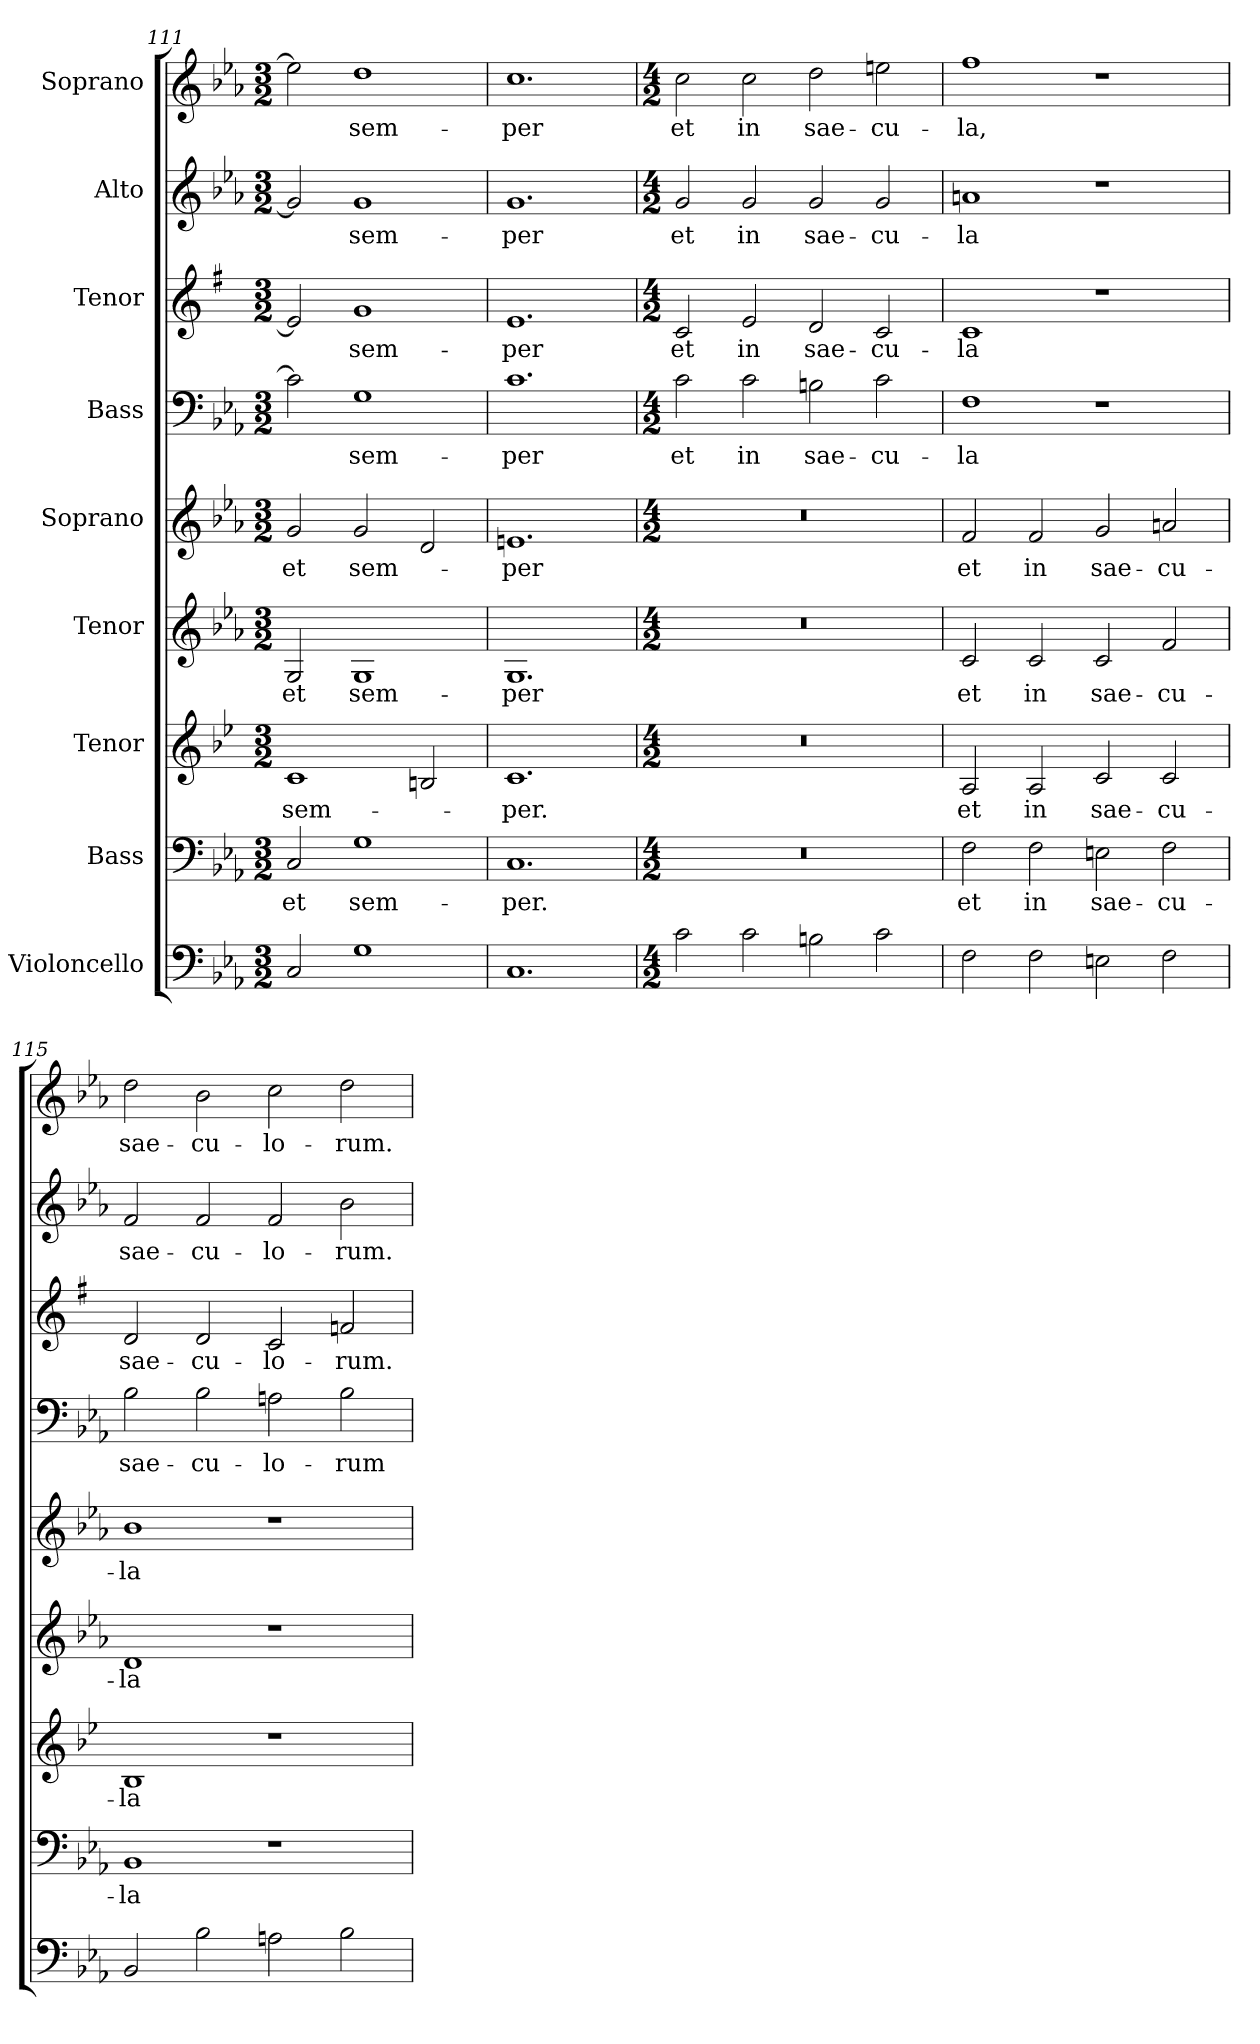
**kern	**kern	**text	**kern	**text	**kern	**text	**kern	**text	**kern	**text	**kern	**text	**kern	**text	**kern	**text
*part9	*part8	*part8	*part7	*part7	*part6	*part6	*part5	*part5	*part4	*part4	*part3	*part3	*part2	*part2	*part1	*part1
*staff9	*staff8	*staff8	*staff7	*staff7	*staff6	*staff6	*staff5	*staff5	*staff4	*staff4	*staff3	*staff3	*staff2	*staff2	*staff1	*staff1
*I"Violoncello	*I"Bass	*	*I"Tenor	*	*I"Tenor	*	*I"Soprano	*	*I"Bass	*	*I"Tenor	*	*I"Alto	*	*I"Soprano	*
*clefF4	*clefF4	*	*clefG2	*	*clefG2	*	*clefG2	*	*clefF4	*	*clefG2	*	*clefG2	*	*clefG2	*
*k[b-e-a-]	*k[b-e-a-]	*	*k[b-e-]	*	*k[b-e-a-]	*	*k[b-e-a-]	*	*k[b-e-a-]	*	*k[f#]	*	*k[b-e-a-]	*	*k[b-e-a-]	*
*M3/2	*M3/2	*	*M3/2	*	*M3/2	*	*M3/2	*	*M3/2	*	*M3/2	*	*M3/2	*	*M3/2	*
=111	=111	=111	=111	=111	=111	=111	=111	=111	=111	=111	=111	=111	=111	=111	=111	=111
2C/	2C/	et	1c	sem-	2G/	et	2g/	et	2c\]	.	2e-/]	.	2g/]	.	2ee-\]	.
1G	1G	sem-	.	.	1G	sem-	2g/	sem-	1G	-sem-	1g	-sem-	1g	sem-	1dd	sem-
.	.	.	2Bn/	.	.	.	2d/	.	.	.	.	.	.	.	.	.
=112	=112	=112	=112	=112	=112	=112	=112	=112	=112	=112	=112	=112	=112	=112	=112	=112
1.C	1.C	-per.	1.c	-per.	1.G	-per	1.en	per	1.c	-per	1.e	-per	1.g	-per	1.cc	-per
!!LO:PB:g=z
=113	=113	=113	=113	=113	=113	=113	=113	=113	=113	=113	=113	=113	=113	=113	=113	=113
*M4/2	*M4/2	*	*M4/2	*	*M4/2	*	*M4/2	*	*M4/2	*	*M4/2	*	*M4/2	*	*M4/2	*
2c\	0r	.	0r	.	0r	.	0r	.	2c\	et	2c/	et	2g/	et	2cc\	et
2c\	.	.	.	.	.	.	.	.	2c\	in	2e/	in	2g/	in	2cc\	in
2Bn\	.	.	.	.	.	.	.	.	2Bn\	sae-	2d/	sae-	2g/	sae-	2dd\	sae-
2c\	.	.	.	.	.	.	.	.	2c\	-cu-	2c/	-cu-	2g/	-cu-	2een\	-cu-
=114	=114	=114	=114	=114	=114	=114	=114	=114	=114	=114	=114	=114	=114	=114	=114	=114
2F\	2F\	et	2A/	et	2c/	et	2f/	et	1F	-la	1c	-la	1an	-la	1ff	-la,
2F\	2F\	in	2A/	in	2c/	in	2f/	in	.	.	.	.	.	.	.	.
2En\	2En\	sae-	2c/	sae-	2c/	sae-	2g/	sae-	1r	.	1r	.	1r	.	1r	.
2F\	2F\	-cu-	2c/	-cu-	2f/	-cu-	2an/	-cu-	.	.	.	.	.	.	.	.
=115	=115	=115	=115	=115	=115	=115	=115	=115	=115	=115	=115	=115	=115	=115	=115	=115
2BB-/	1BB-	-la	1B-	-la	1d	-la	1b-	-la	2B-\	sae-	2d/	sae-	2f/	sae-	2dd\	sae-
2B-\	.	.	.	.	.	.	.	.	2B-\	-cu-	2d/	-cu-	2f/	-cu-	2b-\	-cu-
2An\	1r	.	1r	.	1r	.	1r	.	2An\	-lo-	2c/	-lo-	2f/	-lo-	2cc\	-lo-
2B-\	.	.	.	.	.	.	.	.	2B-\	-rum	2fn/	-rum.	2b-\	-rum.	2dd\	-rum.
=	=	=	=	=	=	=	=	=	=	=	=	=	=	=	=	=
*-	*-	*-	*-	*-	*-	*-	*-	*-	*-	*-	*-	*-	*-	*-	*-	*-
